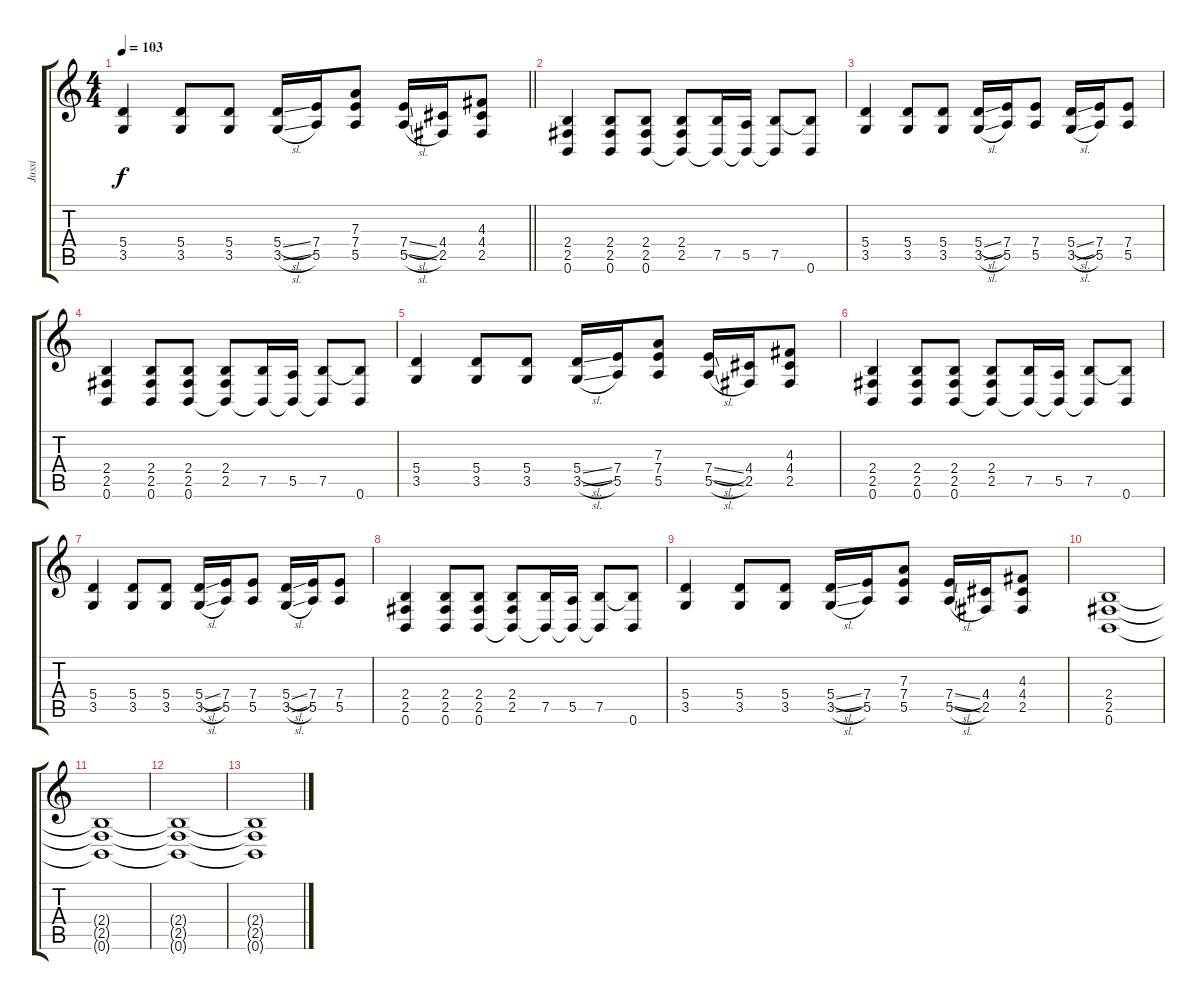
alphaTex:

\track ("Jussi" "Jussi") {instrument distortionguitar}
\staff {score tabs}
\tuning (B3 Gb3 D3 A2 E2 B1) {hide}
\ts (4 4)
\tempo 103
\clef g2
\barLineRight lightlight
\ks c
(5.4 3.5).4{dy f} (5.4 3.5).8 (5.4 3.5).8 (5.4{sl} 3.5{sl}).16 (7.4 5.5).16 (7.3 7.4 5.5).8 (7.4{sl} 5.5{sl}).16 (4.4 2.5).16 (4.3 4.4 2.5).8 |
(2.4 2.5 0.6).4{volume 16 instrument distortionguitar} (2.4 2.5 0.6).8 (2.4 2.5 0.6).8 (2.4 2.5 0.6{t}).8 (7.5 0.6{t}).16 (5.5 0.6{t}).16 (7.5 0.6{t}).8 (7.5{t} 0.6).8 |
(5.4 3.5).4 (5.4 3.5).8 (5.4 3.5).8 (5.4{sl} 3.5{sl}).16 (7.4 5.5).16 (7.4 5.5).8 (5.4{sl} 3.5{sl}).16 (7.4 5.5).16 (7.4 5.5).8 |
(2.4 2.5 0.6).4 (2.4 2.5 0.6).8 (2.4 2.5 0.6).8 (2.4 2.5 0.6{t}).8 (7.5 0.6{t}).16 (5.5 0.6{t}).16 (7.5 0.6{t}).8 (7.5{t} 0.6).8 |
(5.4 3.5).4 (5.4 3.5).8 (5.4 3.5).8 (5.4{sl} 3.5{sl}).16 (7.4 5.5).16 (7.3 7.4 5.5).8 (7.4{sl} 5.5{sl}).16 (4.4 2.5).16 (4.3 4.4 2.5).8 |
(2.4 2.5 0.6).4{volume 16 instrument distortionguitar} (2.4 2.5 0.6).8 (2.4 2.5 0.6).8 (2.4 2.5 0.6{t}).8 (7.5 0.6{t}).16 (5.5 0.6{t}).16 (7.5 0.6{t}).8 (7.5{t} 0.6).8 |
(5.4 3.5).4 (5.4 3.5).8 (5.4 3.5).8 (5.4{sl} 3.5{sl}).16 (7.4 5.5).16 (7.4 5.5).8 (5.4{sl} 3.5{sl}).16 (7.4 5.5).16 (7.4 5.5).8 |
(2.4 2.5 0.6).4 (2.4 2.5 0.6).8 (2.4 2.5 0.6).8 (2.4 2.5 0.6{t}).8 (7.5 0.6{t}).16 (5.5 0.6{t}).16 (7.5 0.6{t}).8 (7.5{t} 0.6).8 |
(5.4 3.5).4 (5.4 3.5).8 (5.4 3.5).8 (5.4{sl} 3.5{sl}).16 (7.4 5.5).16 (7.3 7.4 5.5).8 (7.4{sl} 5.5{sl}).16 (4.4 2.5).16 (4.3 4.4 2.5).8 |
(2.4 2.5 0.6).1 |
(2.4{t} 2.5{t} 0.6{t}).1 |
(2.4{t} 2.5{t} 0.6{t}).1{volume 0} |
(2.4{t} 2.5{t} 0.6{t}).1
